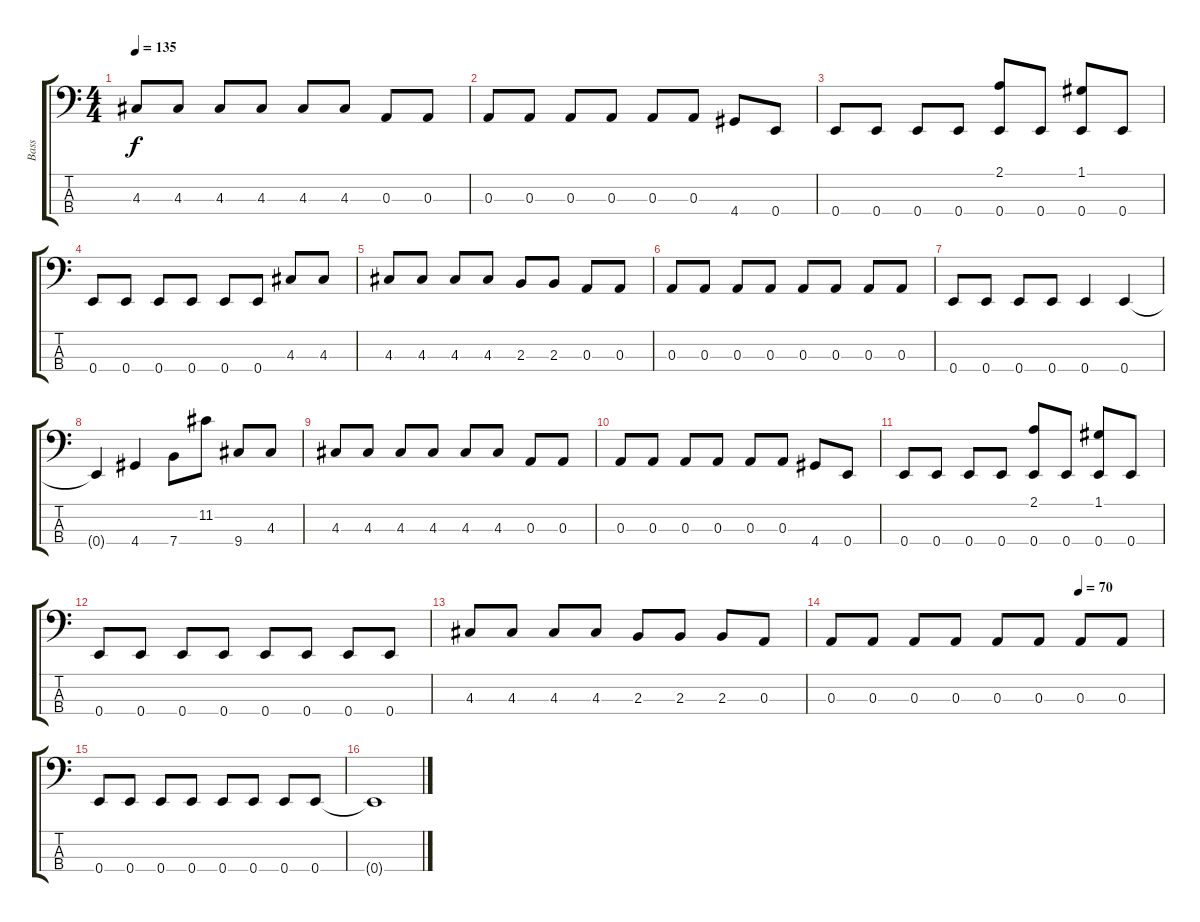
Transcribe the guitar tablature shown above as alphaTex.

\track ("Bass" "Bass") {instrument electricbassfinger}
\staff {score tabs}
\tuning (G2 D2 A1 E1) {hide}
\ts (4 4)
\tempo 135
\clef f4
\ks c
4.3.8{dy f} 4.3.8 4.3.8 4.3.8 4.3.8 4.3.8 0.3.8 0.3.8 |
0.3.8 0.3.8 0.3.8 0.3.8 0.3.8 0.3.8 4.4.8 0.4.8 |
0.4.8 0.4.8 0.4.8 0.4.8 (2.1 0.4).8 0.4.8 (1.1 0.4).8 0.4.8 |
0.4.8 0.4.8 0.4.8 0.4.8 0.4.8 0.4.8 4.3.8 4.3.8 |
4.3.8 4.3.8 4.3.8 4.3.8 2.3.8 2.3.8 0.3.8 0.3.8 |
0.3.8 0.3.8{txt ""} 0.3.8 0.3.8 0.3.8 0.3.8 0.3.8 0.3.8 |
0.4.8 0.4.8 0.4.8 0.4.8 0.4.4 0.4.4 |
0.4{t}.4 4.4.4 7.4.8 11.2.8 9.4.8 4.3.8 |
4.3.8 4.3.8 4.3.8 4.3.8 4.3.8 4.3.8 0.3.8 0.3.8 |
0.3.8 0.3.8 0.3.8 0.3.8 0.3.8 0.3.8 4.4.8 0.4.8 |
0.4.8 0.4.8 0.4.8 0.4.8 (2.1 0.4).8 0.4.8 (1.1 0.4).8 0.4.8 |
0.4.8 0.4.8 0.4.8 0.4.8 0.4.8 0.4.8 0.4.8 0.4.8 |
4.3.8 4.3.8 4.3.8 4.3.8 2.3.8 2.3.8 2.3.8 0.3.8 |
\tempo (70 0.75)
0.3.8 0.3.8 0.3.8 0.3.8 0.3.8 0.3.8 0.3.8 0.3.8 |
0.4.8 0.4.8 0.4.8 0.4.8 0.4.8 0.4.8 0.4.8 0.4.8 |
0.4{t}.1
